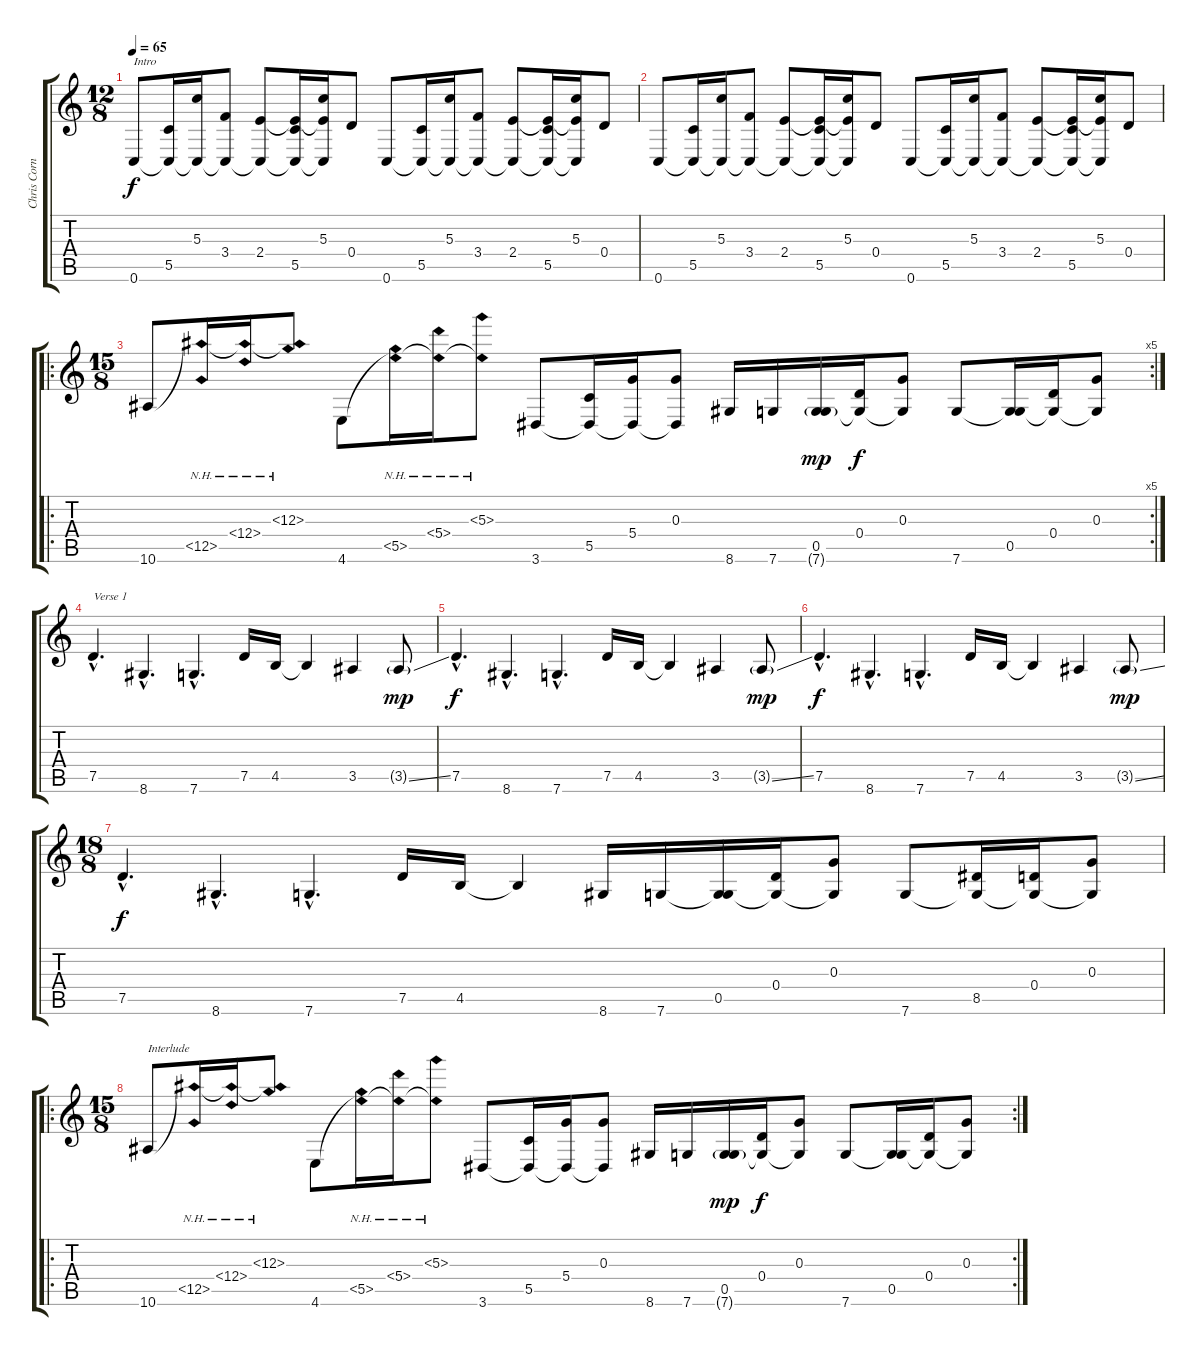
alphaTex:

\track ("Chris Cornell" "Chris Corn") {instrument overdrivenguitar}
\staff {score tabs}
\tuning (E4 B3 G3 D3 G2 C2) {hide}
\ts (12 8)
\tempo 65
\clef g2
\ks c
0.6.8{txt "Intro" dy f instrument overdrivenguitar} (5.5 0.6{t}).16 (5.3 0.6{t}).16 (3.4 0.6{t}).8 (2.4 0.6{t}).8 (2.4{t} 5.5 0.6{t}).16 (5.3 2.4{t} 0.6{t}).16 0.4.8 0.6.8 (5.5 0.6{t}).16 (5.3 0.6{t}).16 (3.4 0.6{t}).8 (2.4 0.6{t}).8 (2.4{t} 5.5 0.6{t}).16 (5.3 2.4{t} 0.6{t}).16 0.4.8 |
0.6.8 (5.5 0.6{t}).16 (5.3 0.6{t}).16 (3.4 0.6{t}).8 (2.4 0.6{t}).8 (2.4{t} 5.5 0.6{t}).16 (5.3 2.4{t} 0.6{t}).16 0.4.8 0.6.8 (5.5 0.6{t}).16 (5.3 0.6{t}).16 (3.4 0.6{t}).8 (2.4 0.6{t}).8 (2.4{t} 5.5 0.6{t}).16 (5.3 2.4{t} 0.6{t}).16 0.4.8 |
\ro
\rc 5
\ts (15 8)
10.6.8 (12.5{nh} 10.6{nh t}).16 (12.4{nh} 10.6{nh t}).16 (12.3{nh} 10.6{nh t}).8 4.6.8 (5.5{nh} 4.6{nh t}).16 (5.4{nh} 4.6{nh t}).16 (5.3{nh} 4.6{nh t}).8 3.6.8 (5.5 3.6{t}).16 (5.4 3.6{t}).16 (0.3 3.6{t}).8 8.6.16 7.6.16 (0.5 7.6{g}).16{dy mp} (0.4 7.6{t}).16{dy f} (0.3 7.6{t}).8 7.6.8 (0.5 7.6{t}).16 (0.4 7.6{t}).16 (0.3 7.6{t}).8 |
7.5{hac}.4{d txt "Verse 1"} 8.6{hac}.4{d} 7.6{hac}.4{d} 7.5.16 4.5.16 4.5{t}.4 3.5.4 3.5{ss g}.8{dy mp} |
7.5{hac}.4{d dy f} 8.6{hac}.4{d} 7.6{hac}.4{d} 7.5.16 4.5.16 4.5{t}.4 3.5.4 3.5{ss g}.8{dy mp} |
7.5{hac}.4{d dy f} 8.6{hac}.4{d} 7.6{hac}.4{d} 7.5.16 4.5.16 4.5{t}.4 3.5.4 3.5{ss g}.8{dy mp} |
\ts (18 8)
7.5{hac}.4{d dy f} 8.6{hac}.4{d} 7.6{hac}.4{d} 7.5.16 4.5.16 4.5{t}.4 8.6.16 7.6.16 (0.5 7.6{t}).16 (0.4 7.6{t}).16 (0.3 7.6{t}).8 7.6.8 (8.5 7.6{t}).16 (0.4 7.6{t}).16 (0.3 7.6{t}).8 |
\ro
\rc 2
\ts (15 8)
10.6.8{txt "Interlude"} (12.5{nh} 10.6{nh t}).16 (12.4{nh} 10.6{nh t}).16 (12.3{nh} 10.6{nh t}).8 4.6.8 (5.5{nh} 4.6{nh t}).16 (5.4{nh} 4.6{nh t}).16 (5.3{nh} 4.6{nh t}).8 3.6.8 (5.5 3.6{t}).16 (5.4 3.6{t}).16 (0.3 3.6{t}).8 8.6.16 7.6.16 (0.5 7.6{g}).16{dy mp} (0.4 7.6{t}).16{dy f} (0.3 7.6{t}).8 7.6.8 (0.5 7.6{t}).16 (0.4 7.6{t}).16 (0.3 7.6{t}).8
